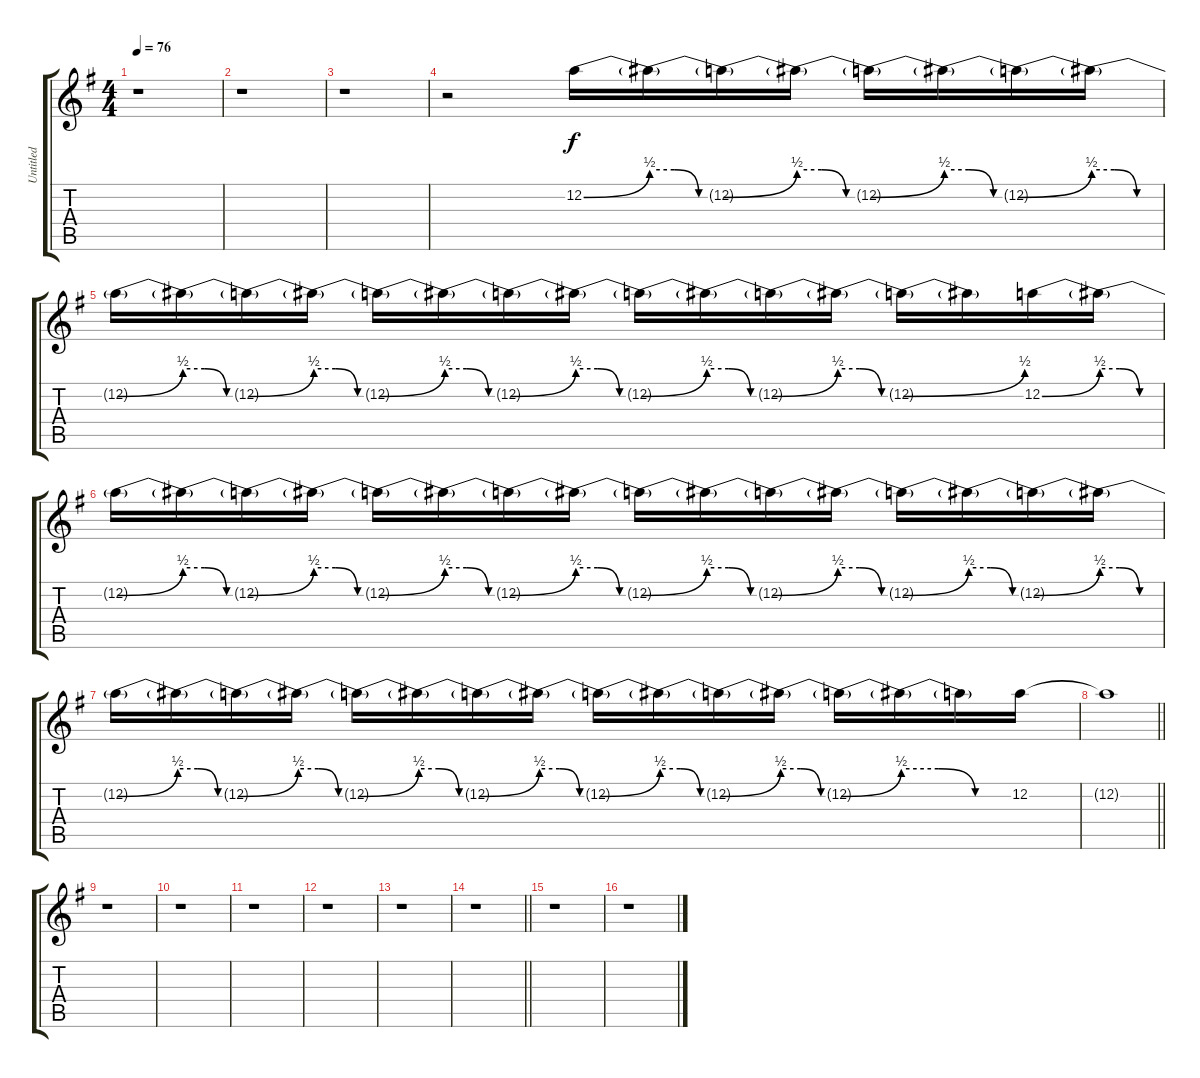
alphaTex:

\track ("Untitled" "Untitled") {instrument overdrivenguitar}
\staff {score tabs}
\tuning (D4 A3 F3 C3 G2 D2) {hide}
\ts (4 4)
\tempo 76
\clef g2
\ks g
r.1{dy f} |
r.1 |
r.1 |
r.2 12.2{be (bend 0 0 60 2)}.16 12.2{be (custom 0 2 20 2 40 0 60 0) t}.16 12.2{be (bend 0 0 60 2) t}.16 12.2{be (custom 0 2 20 2 40 0 60 0) t}.16 12.2{be (bend 0 0 60 2) t}.16 12.2{be (custom 0 2 20 2 40 0 60 0) t}.16 12.2{be (bend 0 0 60 2) t}.16 12.2{be (custom 0 2 20 2 40 0 60 0) t}.16 |
12.2{be (bend 0 0 60 2) t}.16 12.2{be (custom 0 2 20 2 40 0 60 0) t}.16 12.2{be (bend 0 0 60 2) t}.16 12.2{be (custom 0 2 20 2 40 0 60 0) t}.16 12.2{be (bend 0 0 60 2) t}.16 12.2{be (custom 0 2 20 2 40 0 60 0) t}.16 12.2{be (bend 0 0 60 2) t}.16 12.2{be (custom 0 2 20 2 40 0 60 0) t}.16 12.2{be (bend 0 0 60 2) t}.16 12.2{be (custom 0 2 20 2 40 0 60 0) t}.16 12.2{be (bend 0 0 60 2) t}.16 12.2{be (custom 0 2 20 2 40 0 60 0) t}.16 12.2{be (bend 0 0 60 2) t}.16 12.2{t}.16 12.2{be (bend 0 0 60 2)}.16 12.2{be (custom 0 2 20 2 40 0 60 0) t}.16 |
12.2{be (bend 0 0 60 2) t}.16 12.2{be (custom 0 2 20 2 40 0 60 0) t}.16 12.2{be (bend 0 0 60 2) t}.16 12.2{be (custom 0 2 20 2 40 0 60 0) t}.16 12.2{be (bend 0 0 60 2) t}.16 12.2{be (custom 0 2 20 2 40 0 60 0) t}.16 12.2{be (bend 0 0 60 2) t}.16 12.2{be (custom 0 2 20 2 40 0 60 0) t}.16 12.2{be (bend 0 0 60 2) t}.16 12.2{be (custom 0 2 20 2 40 0 60 0) t}.16 12.2{be (bend 0 0 60 2) t}.16 12.2{be (custom 0 2 20 2 40 0 60 0) t}.16 12.2{be (bend 0 0 60 2) t}.16 12.2{be (custom 0 2 20 2 40 0 60 0) t}.16 12.2{be (bend 0 0 60 2) t}.16 12.2{be (custom 0 2 20 2 40 0 60 0) t}.16 |
12.2{be (bend 0 0 60 2) t}.16 12.2{be (custom 0 2 20 2 40 0 60 0) t}.16 12.2{be (bend 0 0 60 2) t}.16 12.2{be (custom 0 2 20 2 40 0 60 0) t}.16 12.2{be (bend 0 0 60 2) t}.16 12.2{be (custom 0 2 20 2 40 0 60 0) t}.16 12.2{be (bend 0 0 60 2) t}.16 12.2{be (custom 0 2 20 2 40 0 60 0) t}.16 12.2{be (bend 0 0 60 2) t}.16 12.2{be (custom 0 2 20 2 40 0 60 0) t}.16 12.2{be (bend 0 0 60 2) t}.16 12.2{be (custom 0 2 20 2 40 0 60 0) t}.16 12.2{be (bend 0 0 60 2) t}.16 12.2{be (custom 0 2 20 2 40 0 60 0) t}.16 12.2{t}.16 12.2.16 |
\barLineRight lightlight
12.2{t}.1 |
\section ("" " ")
r.1 |
r.1 |
r.1 |
r.1 |
r.1 |
\barLineRight lightlight
r.1 |
\section ("" " ")
r.1 |
r.1
